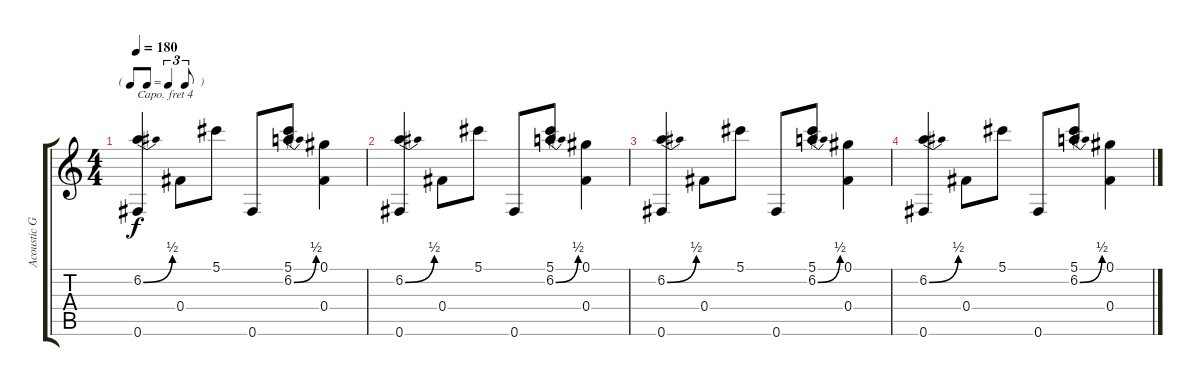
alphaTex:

\track ("Acoustic Guitar (steel)" "Acoustic G") {instrument acousticguitarsteel}
\staff {score tabs}
\capo 4
\tuning (E4 B3 G3 D3 A2 D2) {hide}
\ts (4 4)
\tf triplet8th
\tempo 180
\clef g2
\ks c
(6.2{be (bend 0 0 60 2)} 0.6).4{dy f} 0.4.8 5.1.8 0.6.8 (5.1 6.2{be (bend 0 0 60 2)}).8 (0.1 0.4).4 |
(6.2{be (bend 0 0 60 2)} 0.6).4 0.4.8 5.1.8 0.6.8 (5.1 6.2{be (bend 0 0 60 2)}).8 (0.1 0.4).4 |
(6.2{be (bend 0 0 60 2)} 0.6).4 0.4.8 5.1.8 0.6.8 (5.1 6.2{be (bend 0 0 60 2)}).8 (0.1 0.4).4 |
(6.2{be (bend 0 0 60 2)} 0.6).4 0.4.8 5.1.8 0.6.8 (5.1 6.2{be (bend 0 0 60 2)}).8 (0.1 0.4).4
